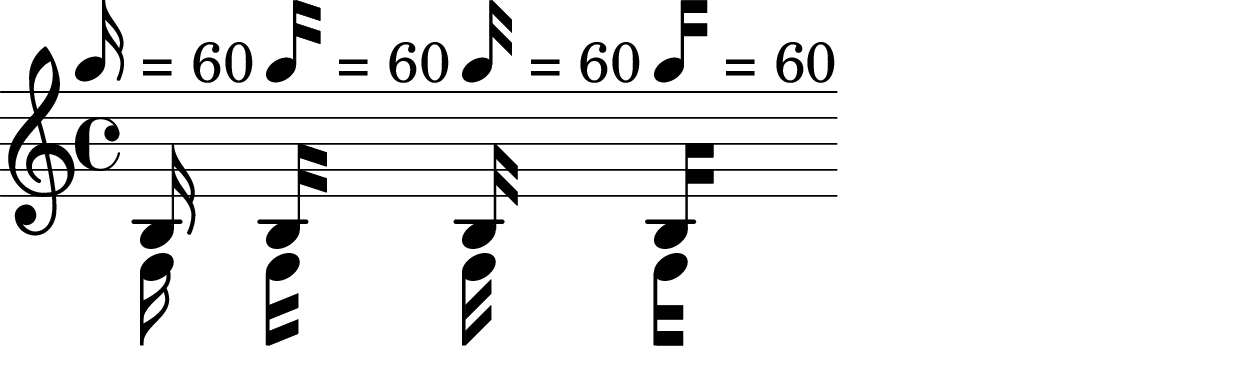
%% Generated by lilypond-book
%% Options: [exampleindent=10.16\mm,indent=0\mm,line-width=160\mm,paper-height=845.047\pt,paper-width=597.508\pt,papersize='(cons (* 597.508 pt) (* 845.047 pt))]
\include "lilypond-book-preamble.ly"


% ****************************************************************
% Start cut-&-pastable-section
% ****************************************************************

#(ly:set-option 'eps-box-padding 3.000000)



\paper {
  #(set-paper-size '(cons (* 597.508 pt) (* 845.047 pt)))
  indent = 0\mm
  line-width = 160\mm
  % offset the left padding, also add 1mm as lilypond creates cropped
  % images with a little space on the right
  line-width = #(- line-width (* mm  3.000000) (* mm 1))
}

\layout {
  
}




% ****************************************************************
% ly snippet:
% ****************************************************************
\sourcefilename "/lilypond-2.27.0/input/regression/flags-straight-layout-staff-size.ly"
\sourcefileline 0
\version "2.23.14"

\header {
  texidoc = "Straight flags scale according to @code{layout-set-staff-size} in
@code{MetronomeMark}, @code{TextScript} and music."
}

\layout { \markLengthOn }

note = { \autoBeamOff \tempo 16 = 60 b16_\markup \note-by-number #4 #0 #-1 }

mus = {
  \note
  \override Score.MetronomeMark.flag-style = #'modern-straight-flag
  \override TextScript.flag-style = #'modern-straight-flag
  \override Flag.stencil = #modern-straight-flag
  \note
  \override Score.MetronomeMark.flag-style = #'old-straight-flag
  \override TextScript.flag-style = #'old-straight-flag
  \override Flag.stencil = #old-straight-flag
  \note
  \override Score.MetronomeMark.flag-style = #'flat-flag
  \override TextScript.flag-style = #'flat-flag
  \override Flag.stencil = #flat-flag
  \note
}

\score { \mus \layout { #(layout-set-staff-size 6) } }

\score { \mus }

\score { \mus \layout { #(layout-set-staff-size 50) } }



% ****************************************************************
% end ly snippet
% ****************************************************************
